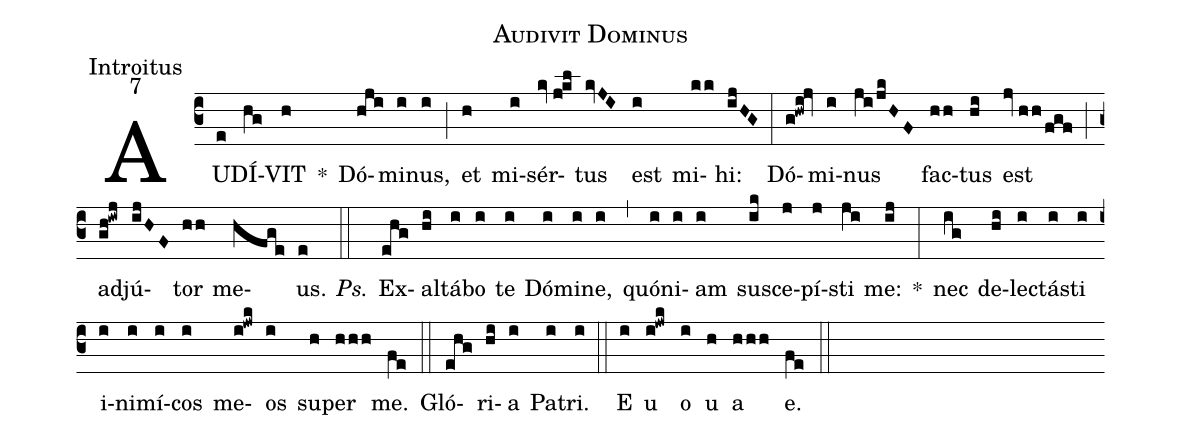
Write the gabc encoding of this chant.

name:Audivit Dominus;
office-part:Introitus;
mode:7;
%%
(c3) AU(e)DÍ(hg)VIT(h) *() Dó(hji)mi(i)nus,(i) (;) et(h) mi(i)sér(kv//j!kl)tus(kvJI) est(i) mi(kk)hi:(ijHG) (:) Dó(g!hwi!jv)mi(i)nus(ji/jkHF) fac(hh)tus(hi) est(jv//hh/fgf) (;) ad(gh!iwj)jú(ijHF)tor(hh) me(hfge)us.(e) <i>Ps.</i>(::) Ex(ehg)al(hi)tá(i)bo(i) te(i) Dó(i)mi(i)ne,(i) (,) quó(i)ni(i)am(i) su(ik)sce(j)pí(j)sti(ji) me:(ij) *(:) nec(ig) de(hi)lec(i)tá(i)sti(i) i(i)ni(i)mí(i)cos(i) me(i!jwk)os(i) su(h)per(hhh) me.(fe) (::) Gló(ehg)ri(hi)a(i) Pa(i)tri.(i) (::) E(i) u(i!jwk) o(i) u(h) a(hhh) e.(fe) (::)
